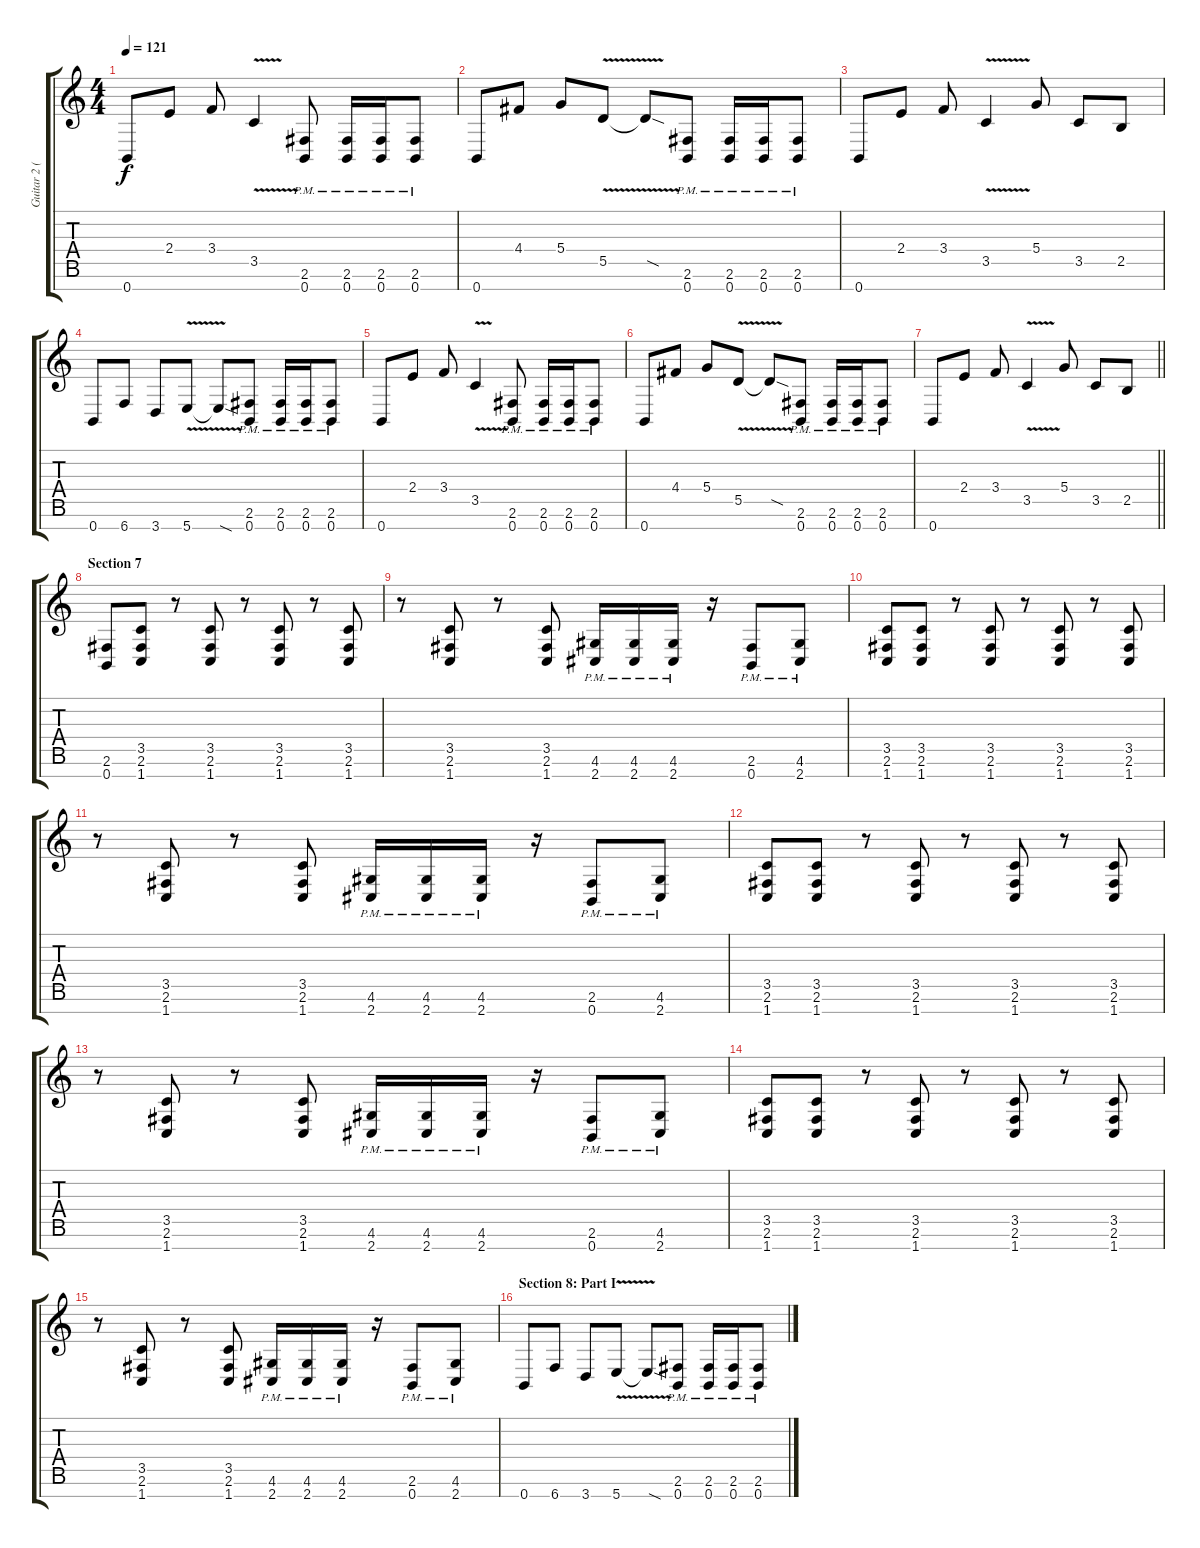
\track ("Guitar 2 (Distortion)" "Guitar 2 (") {instrument distortionguitar}
\staff {score tabs}
\tuning (E4 B3 G3 D3 A2 E2 B1) {hide}
\ts (4 4)
\tempo 121
\clef g2
\ks c
0.7.8{dy f} 2.4.8 3.4.8 3.5{v}.4 (2.6{pm} 0.7{pm}).8 (2.6{pm} 0.7{pm}).16 (2.6{pm} 0.7{pm}).16 (2.6{pm} 0.7{pm}).8 |
0.7.8 4.4.8 5.4.8 5.5{v}.8 5.5{sod t}.8 (2.6{pm} 0.7{pm}).8 (2.6{pm} 0.7{pm}).16 (2.6{pm} 0.7{pm}).16 (2.6{pm} 0.7{pm}).8 |
0.7.8 2.4.8 3.4.8 3.5{v}.4 5.4.8 3.5.8 2.5.8 |
0.7.8 6.7.8 3.7.8 5.7{v}.8 5.7{sod t}.8 (2.6{pm} 0.7{pm}).8 (2.6{pm} 0.7{pm}).16 (2.6{pm} 0.7{pm}).16 (2.6{pm} 0.7{pm}).8 |
0.7.8 2.4.8 3.4.8 3.5{v}.4 (2.6{pm} 0.7{pm}).8 (2.6{pm} 0.7{pm}).16 (2.6{pm} 0.7{pm}).16 (2.6{pm} 0.7{pm}).8 |
0.7.8 4.4.8 5.4.8 5.5{v}.8 5.5{sod t}.8 (2.6{pm} 0.7{pm}).8 (2.6{pm} 0.7{pm}).16 (2.6{pm} 0.7{pm}).16 (2.6{pm} 0.7{pm}).8 |
\barLineRight lightlight
0.7.8 2.4.8 3.4.8 3.5{v}.4 5.4.8 3.5.8 2.5.8 |
\section ("" "Section 7")
(2.6 0.7).8 (3.5 2.6 1.7).8 r.8 (3.5 2.6 1.7).8 r.8 (3.5 2.6 1.7).8 r.8 (3.5 2.6 1.7).8 |
r.8 (3.5 2.6 1.7).8 r.8 (3.5 2.6 1.7).8 (4.6{pm} 2.7{pm}).16 (4.6{pm} 2.7{pm}).16 (4.6{pm} 2.7{pm}).16 r.16 (2.6{pm} 0.7{pm}).8 (4.6{pm} 2.7{pm}).8 |
(3.5 2.6 1.7).8 (3.5 2.6 1.7).8 r.8 (3.5 2.6 1.7).8 r.8 (3.5 2.6 1.7).8 r.8 (3.5 2.6 1.7).8 |
r.8 (3.5 2.6 1.7).8 r.8 (3.5 2.6 1.7).8 (4.6{pm} 2.7{pm}).16 (4.6{pm} 2.7{pm}).16 (4.6{pm} 2.7{pm}).16 r.16 (2.6{pm} 0.7{pm}).8 (4.6{pm} 2.7{pm}).8 |
(3.5 2.6 1.7).8 (3.5 2.6 1.7).8 r.8 (3.5 2.6 1.7).8 r.8 (3.5 2.6 1.7).8 r.8 (3.5 2.6 1.7).8 |
r.8 (3.5 2.6 1.7).8 r.8 (3.5 2.6 1.7).8 (4.6{pm} 2.7{pm}).16 (4.6{pm} 2.7{pm}).16 (4.6{pm} 2.7{pm}).16 r.16 (2.6{pm} 0.7{pm}).8 (4.6{pm} 2.7{pm}).8 |
(3.5 2.6 1.7).8 (3.5 2.6 1.7).8 r.8 (3.5 2.6 1.7).8 r.8 (3.5 2.6 1.7).8 r.8 (3.5 2.6 1.7).8 |
r.8 (3.5 2.6 1.7).8 r.8 (3.5 2.6 1.7).8 (4.6{pm} 2.7{pm}).16 (4.6{pm} 2.7{pm}).16 (4.6{pm} 2.7{pm}).16 r.16 (2.6{pm} 0.7{pm}).8 (4.6{pm} 2.7{pm}).8 |
\section ("" "Section 8: Part I")
0.7.8 6.7.8 3.7.8 5.7{v}.8 5.7{sod t}.8 (2.6{pm} 0.7{pm}).8 (2.6{pm} 0.7{pm}).16 (2.6{pm} 0.7{pm}).16 (2.6{pm} 0.7{pm}).8
